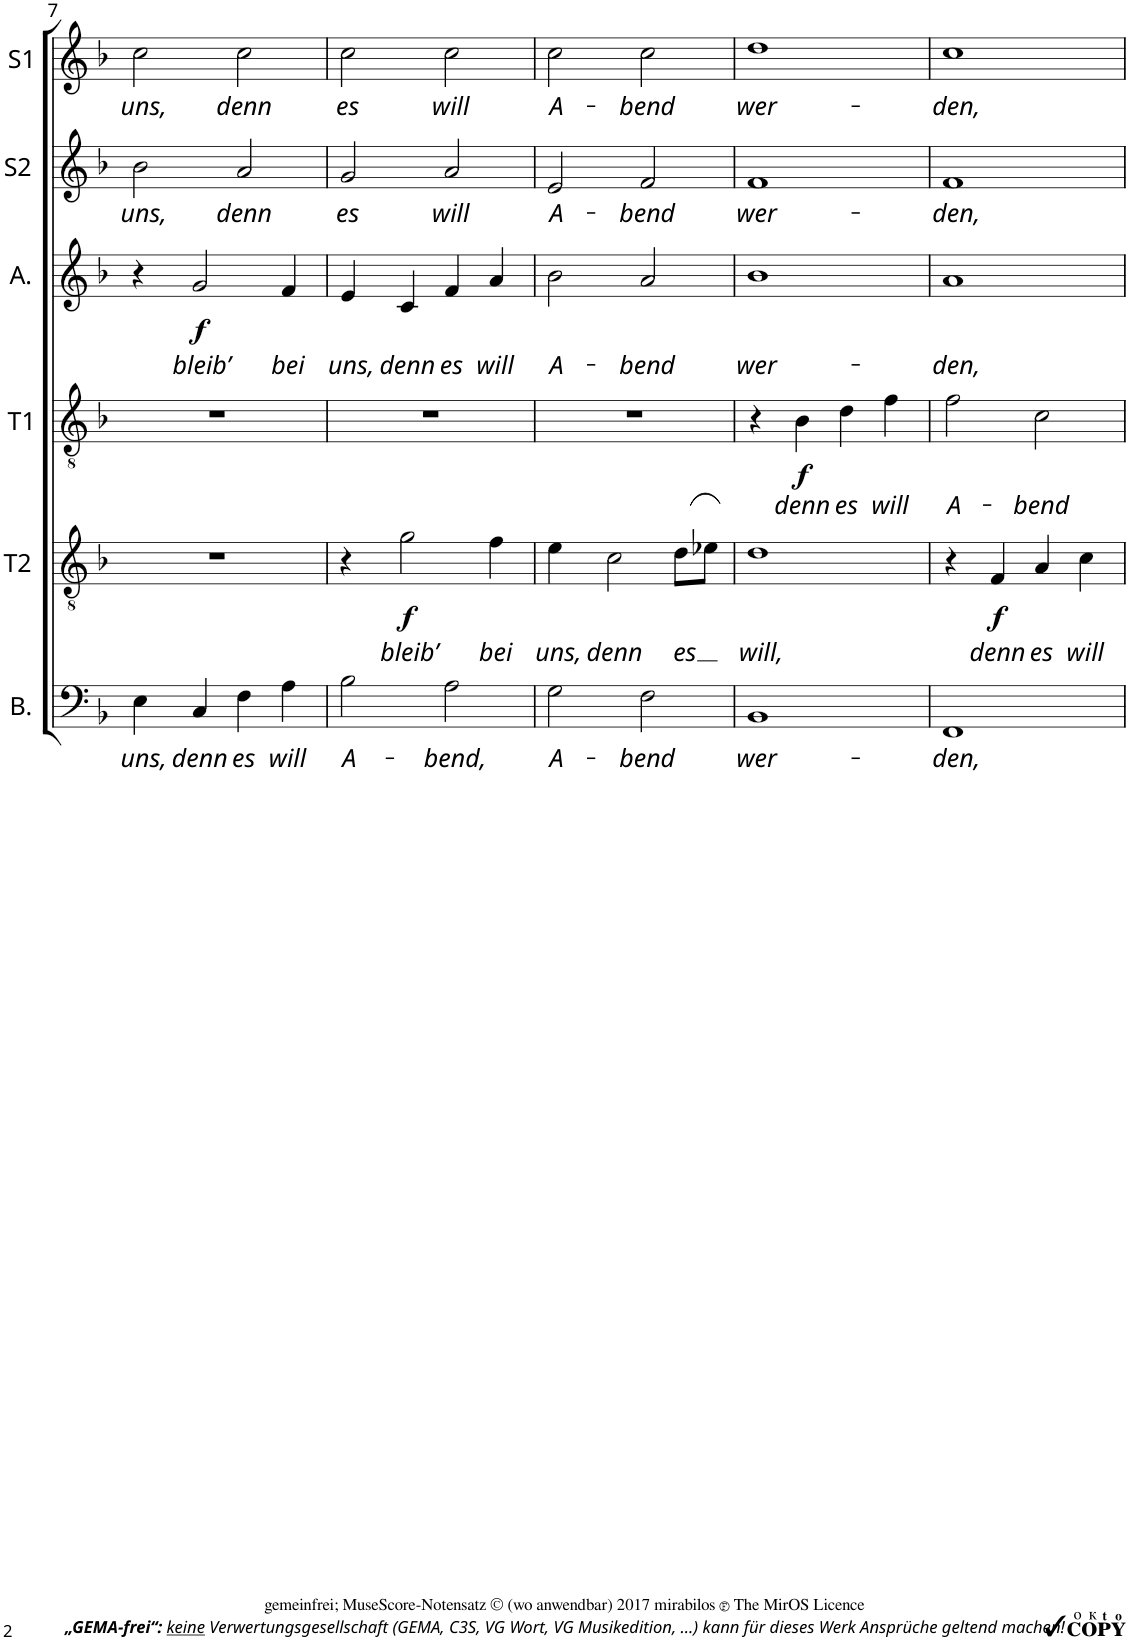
**kern	**text	**kern	**text	**dynam	**kern	**text	**dynam	**kern	**text	**dynam	**kern	**text	**kern	**text
*part6	*part6	*part5	*part5	*part5	*part4	*part4	*part4	*part3	*part3	*part3	*part2	*part2	*part1	*part1
*staff6	*staff6	*staff5	*staff5	*staff5	*staff4	*staff4	*staff4	*staff3	*staff3	*staff3	*staff2	*staff2	*staff1	*staff1
*I"Baß	*	*I"Tenor 2	*	*	*I"Tenor 1	*	*	*I"Alt (2)	*	*	*I"Sopran 2 o. Alt 1	*	*I"Sopran 1	*
*I'B.	*	*I'T2	*	*	*I'T1	*	*	*I'A.	*	*	*I'S2	*	*I'S1	*
!!LO:PB:g=z
*clefF4	*	*clefGv2	*	*	*clefGv2	*	*	*clefG2	*	*	*clefG2	*	*clefG2	*
*k[b-]	*	*k[b-]	*	*	*k[b-]	*	*	*k[b-]	*	*	*k[b-]	*	*k[b-]	*
*M4/4	*	*M4/4	*	*	*M4/4	*	*	*M4/4	*	*	*M4/4	*	*M4/4	*
*met(c)	*	*met(c)	*	*	*met(c)	*	*	*met(c)	*	*	*met(c)	*	*met(c)	*
=7	=7	=7	=7	=7	=7	=7	=7	=7	=7	=7	=7	=7	=7	=7
!	!LO:LY:b	!	!	!	!	!	!	!	!	!	!	!LO:LY:b	!	!LO:LY:b
4E\	uns,	1r	.	.	1r	.	.	4r	.	.	2b-\	uns,	2cc\	uns,
!	!LO:LY:b	!	!	!	!	!	!	!	!LO:LY:b	!LO:DY:b	!	!	!	!
4C/	denn	.	.	.	.	.	.	2g/	bleib’	f	.	.	.	.
!	!LO:LY:b	!	!	!	!	!	!	!	!	!	!	!LO:LY:b	!	!LO:LY:b
4F\	es	.	.	.	.	.	.	.	.	.	2a/	denn	2cc\	denn
!	!LO:LY:b	!	!	!	!	!	!	!	!LO:LY:b	!	!	!	!	!
4A\	will	.	.	.	.	.	.	4f/	bei	.	.	.	.	.
=8	=8	=8	=8	=8	=8	=8	=8	=8	=8	=8	=8	=8	=8	=8
!	!LO:LY:b	!	!	!	!	!	!	!	!LO:LY:b	!	!	!LO:LY:b	!	!LO:LY:b
2B-\	A-	4r	.	.	1r	.	.	4e/	uns,	.	2g/	es	2cc\	es
!	!	!	!LO:LY:b	!LO:DY:b	!	!	!	!	!LO:LY:b	!	!	!	!	!
.	.	2g\	bleib’	f	.	.	.	4c/	denn	.	.	.	.	.
!	!LO:LY:b	!	!	!	!	!	!	!	!LO:LY:b	!	!	!LO:LY:b	!	!LO:LY:b
2A\	-bend,	.	.	.	.	.	.	4f/	es	.	2a/	will	2cc\	will
!	!	!	!LO:LY:b	!	!	!	!	!	!LO:LY:b	!	!	!	!	!
.	.	4f\	bei	.	.	.	.	4a/	will	.	.	.	.	.
=9	=9	=9	=9	=9	=9	=9	=9	=9	=9	=9	=9	=9	=9	=9
!	!LO:LY:b	!	!LO:LY:b	!	!	!	!	!	!LO:LY:b	!	!	!LO:LY:b	!	!LO:LY:b
2G\	A-	4e\	uns,	.	1r	.	.	2b-\	A-	.	2e/	A-	2cc\	A-
!	!	!	!LO:LY:b	!	!	!	!	!	!	!	!	!	!	!
.	.	2c\	denn	.	.	.	.	.	.	.	.	.	.	.
!	!LO:LY:b	!	!	!	!	!	!	!	!LO:LY:b	!	!	!LO:LY:b	!	!LO:LY:b
2F\	-bend	.	.	.	.	.	.	2a/	-bend	.	2f/	-bend	2cc\	-bend
!	!	!	!LO:LY:b	!	!	!	!	!	!	!	!	!	!	!
.	.	(8d\L	es	.	.	.	.	.	.	.	.	.	.	.
.	.	8e-X\J)	.	.	.	.	.	.	.	.	.	.	.	.
=10	=10	=10	=10	=10	=10	=10	=10	=10	=10	=10	=10	=10	=10	=10
!	!LO:LY:b	!	!LO:LY:b	!	!	!	!	!	!LO:LY:b	!	!	!LO:LY:b	!	!LO:LY:b
1BB-	wer-	1d	will,	.	4r	.	.	1b-	wer-	.	1f	wer-	1dd	wer-
!	!	!	!	!	!	!LO:LY:b	!LO:DY:b	!	!	!	!	!	!	!
.	.	.	.	.	4B-\	denn	f	.	.	.	.	.	.	.
!	!	!	!	!	!	!LO:LY:b	!	!	!	!	!	!	!	!
.	.	.	.	.	4d\	es	.	.	.	.	.	.	.	.
!	!	!	!	!	!	!LO:LY:b	!	!	!	!	!	!	!	!
.	.	.	.	.	4f\	will	.	.	.	.	.	.	.	.
=11	=11	=11	=11	=11	=11	=11	=11	=11	=11	=11	=11	=11	=11	=11
!	!LO:LY:b	!	!	!	!	!LO:LY:b	!	!	!LO:LY:b	!	!	!LO:LY:b	!	!LO:LY:b
1FF	-den,	4r	.	.	2f\	A-	.	1a	-den,	.	1f	-den,	1cc	-den,
!	!	!	!LO:LY:b	!LO:DY:b	!	!	!	!	!	!	!	!	!	!
.	.	4F/	denn	f	.	.	.	.	.	.	.	.	.	.
!	!	!	!LO:LY:b	!	!	!LO:LY:b	!	!	!	!	!	!	!	!
.	.	4A/	es	.	2c\	-bend	.	.	.	.	.	.	.	.
!	!	!	!LO:LY:b	!	!	!	!	!	!	!	!	!	!	!
.	.	4c\	will	.	.	.	.	.	.	.	.	.	.	.
=	=	=	=	=	=	=	=	=	=	=	=	=	=	=
*-	*-	*-	*-	*-	*-	*-	*-	*-	*-	*-	*-	*-	*-	*-
